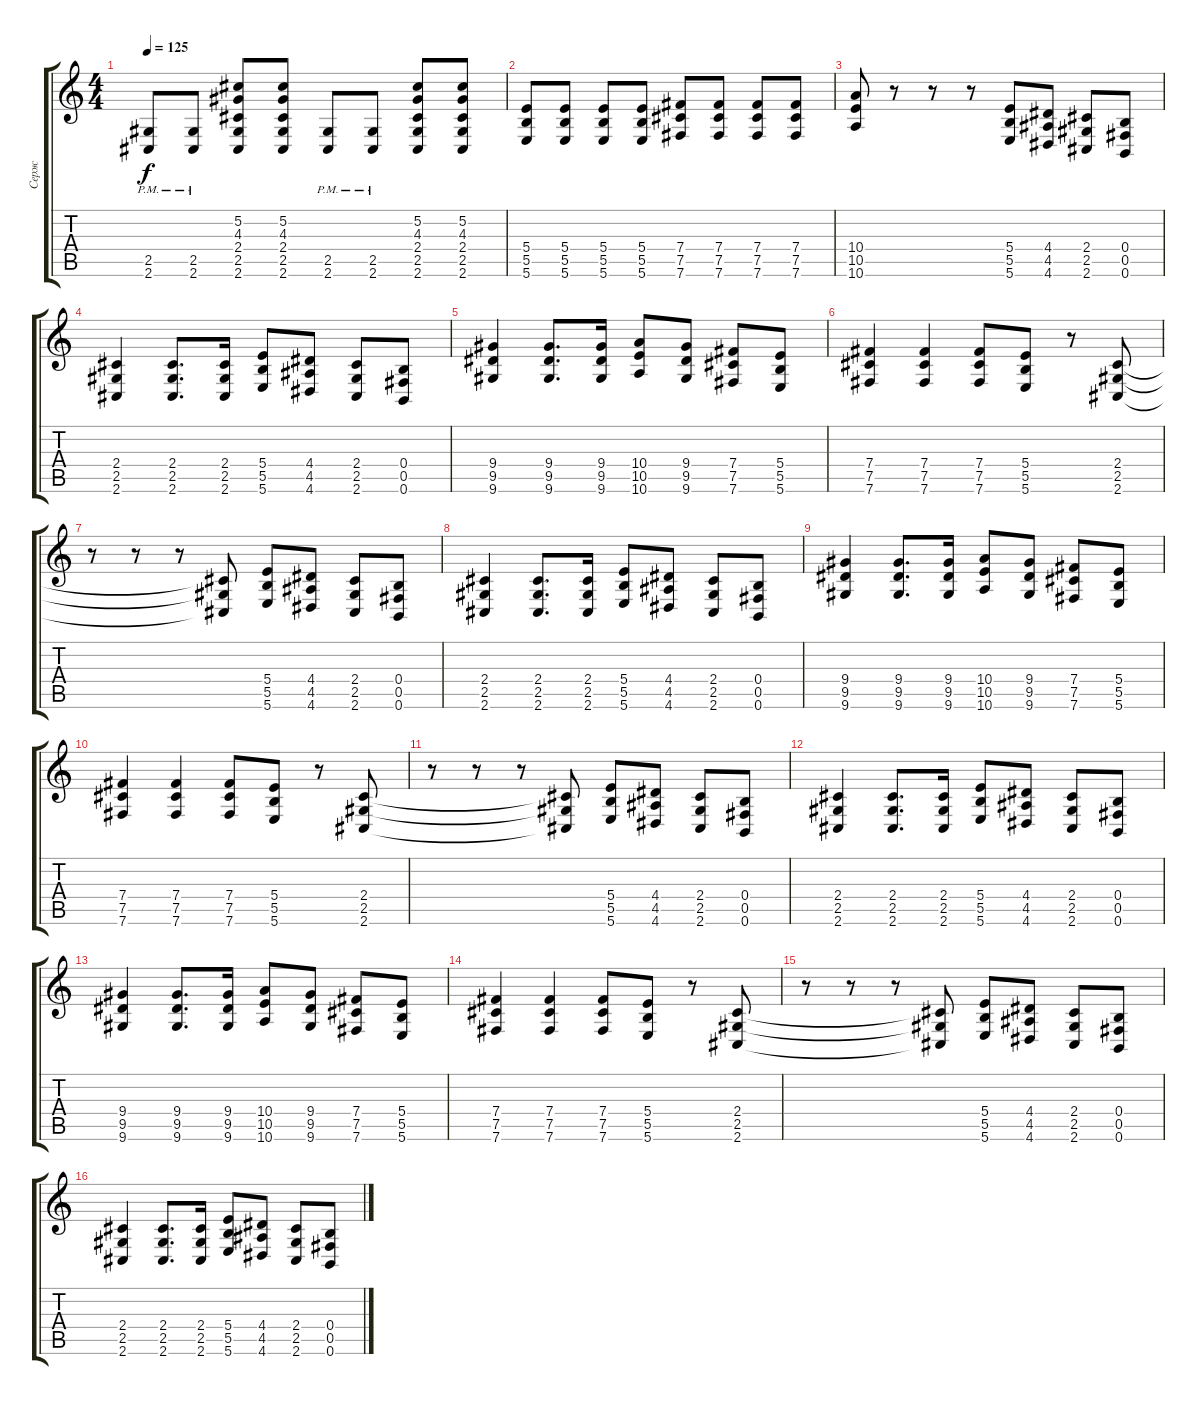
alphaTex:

\track ("Серж" "Серж") {instrument overdrivenguitar}
\staff {score tabs}
\tuning (Db4 Ab3 E3 B2 Gb2 B1) {hide}
\ts (4 4)
\tempo 125
\clef g2
\ks c
(2.5{pm} 2.6{pm}).8{dy f} (2.5{pm} 2.6{pm}).8 (5.2 4.3 2.4 2.5 2.6).8 (5.2 4.3 2.4 2.5 2.6).8 (2.5{pm} 2.6{pm}).8 (2.5{pm} 2.6{pm}).8 (5.2 4.3 2.4 2.5 2.6).8 (5.2 4.3 2.4 2.5 2.6).8 |
(5.4 5.5 5.6).8 (5.4 5.5 5.6).8 (5.4 5.5 5.6).8 (5.4 5.5 5.6).8 (7.4 7.5 7.6).8 (7.4 7.5 7.6).8 (7.4 7.5 7.6).8 (7.4 7.5 7.6).8 |
(10.4 10.5 10.6).8 r.8 r.8 r.8 (5.4 5.5 5.6).8 (4.4 4.5 4.6).8 (2.4 2.5 2.6).8 (0.4 0.5 0.6).8 |
(2.4 2.5 2.6).4 (2.4 2.5 2.6).8{d} (2.4 2.5 2.6).16 (5.4 5.5 5.6).8 (4.4 4.5 4.6).8 (2.4 2.5 2.6).8 (0.4 0.5 0.6).8 |
(9.4 9.5 9.6).4 (9.4 9.5 9.6).8{d} (9.4 9.5 9.6).16 (10.4 10.5 10.6).8 (9.4 9.5 9.6).8 (7.4 7.5 7.6).8 (5.4 5.5 5.6).8 |
(7.4 7.5 7.6).4 (7.4 7.5 7.6).4 (7.4 7.5 7.6).8 (5.4 5.5 5.6).8 r.8 (2.4 2.5 2.6).8 |
r.8 r.8 r.8 (2.4{t} 2.5{t} 2.6{t}).8 (5.4 5.5 5.6).8 (4.4 4.5 4.6).8 (2.4 2.5 2.6).8 (0.4 0.5 0.6).8 |
(2.4 2.5 2.6).4 (2.4 2.5 2.6).8{d} (2.4 2.5 2.6).16 (5.4 5.5 5.6).8 (4.4 4.5 4.6).8 (2.4 2.5 2.6).8 (0.4 0.5 0.6).8 |
(9.4 9.5 9.6).4 (9.4 9.5 9.6).8{d} (9.4 9.5 9.6).16 (10.4 10.5 10.6).8 (9.4 9.5 9.6).8 (7.4 7.5 7.6).8 (5.4 5.5 5.6).8 |
(7.4 7.5 7.6).4 (7.4 7.5 7.6).4 (7.4 7.5 7.6).8 (5.4 5.5 5.6).8 r.8 (2.4 2.5 2.6).8 |
r.8 r.8 r.8 (2.4{t} 2.5{t} 2.6{t}).8 (5.4 5.5 5.6).8 (4.4 4.5 4.6).8 (2.4 2.5 2.6).8 (0.4 0.5 0.6).8 |
(2.4 2.5 2.6).4 (2.4 2.5 2.6).8{d} (2.4 2.5 2.6).16 (5.4 5.5 5.6).8 (4.4 4.5 4.6).8 (2.4 2.5 2.6).8 (0.4 0.5 0.6).8 |
(9.4 9.5 9.6).4 (9.4 9.5 9.6).8{d} (9.4 9.5 9.6).16 (10.4 10.5 10.6).8 (9.4 9.5 9.6).8 (7.4 7.5 7.6).8 (5.4 5.5 5.6).8 |
(7.4 7.5 7.6).4 (7.4 7.5 7.6).4 (7.4 7.5 7.6).8 (5.4 5.5 5.6).8 r.8 (2.4 2.5 2.6).8 |
r.8 r.8 r.8 (2.4{t} 2.5{t} 2.6{t}).8 (5.4 5.5 5.6).8 (4.4 4.5 4.6).8 (2.4 2.5 2.6).8 (0.4 0.5 0.6).8 |
(2.4 2.5 2.6).4 (2.4 2.5 2.6).8{d} (2.4 2.5 2.6).16 (5.4 5.5 5.6).8 (4.4 4.5 4.6).8 (2.4 2.5 2.6).8 (0.4 0.5 0.6).8
